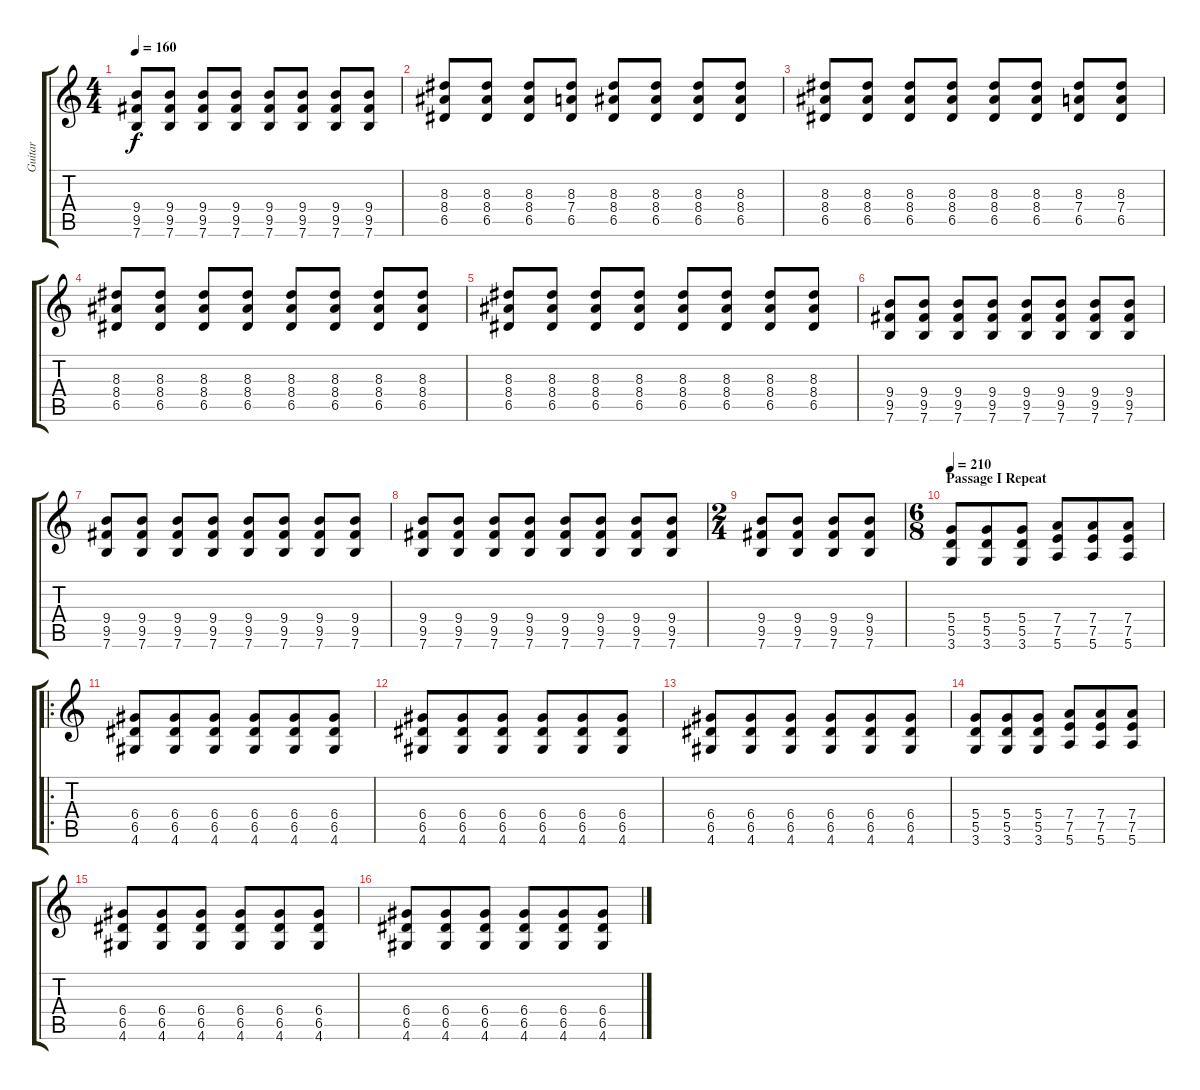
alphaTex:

\track ("Guitar" "Guitar") {instrument distortionguitar}
\staff {score tabs}
\tuning (E4 B3 G3 D3 A2 E2) {hide}
\ts (4 4)
\tempo 160
\clef g2
\ks c
(9.4 9.5 7.6).8{dy f} (9.4 9.5 7.6).8 (9.4 9.5 7.6).8 (9.4 9.5 7.6).8 (9.4 9.5 7.6).8 (9.4 9.5 7.6).8 (9.4 9.5 7.6).8 (9.4 9.5 7.6).8 |
(8.3 8.4 6.5).8 (8.3 8.4 6.5).8 (8.3 8.4 6.5).8 (8.3 7.4 6.5).8 (8.3 8.4 6.5).8 (8.3 8.4 6.5).8 (8.3 8.4 6.5).8 (8.3 8.4 6.5).8 |
(8.3 8.4 6.5).8 (8.3 8.4 6.5).8 (8.3 8.4 6.5).8 (8.3 8.4 6.5).8 (8.3 8.4 6.5).8 (8.3 8.4 6.5).8 (8.3 7.4 6.5).8 (8.3 7.4 6.5).8 |
(8.3 8.4 6.5).8 (8.3 8.4 6.5).8 (8.3 8.4 6.5).8 (8.3 8.4 6.5).8 (8.3 8.4 6.5).8 (8.3 8.4 6.5).8 (8.3 8.4 6.5).8 (8.3 8.4 6.5).8 |
(8.3 8.4 6.5).8 (8.3 8.4 6.5).8 (8.3 8.4 6.5).8 (8.3 8.4 6.5).8 (8.3 8.4 6.5).8 (8.3 8.4 6.5).8 (8.3 8.4 6.5).8 (8.3 8.4 6.5).8 |
(9.4 9.5 7.6).8 (9.4 9.5 7.6).8 (9.4 9.5 7.6).8 (9.4 9.5 7.6).8 (9.4 9.5 7.6).8 (9.4 9.5 7.6).8 (9.4 9.5 7.6).8 (9.4 9.5 7.6).8 |
(9.4 9.5 7.6).8 (9.4 9.5 7.6).8 (9.4 9.5 7.6).8 (9.4 9.5 7.6).8 (9.4 9.5 7.6).8 (9.4 9.5 7.6).8 (9.4 9.5 7.6).8 (9.4 9.5 7.6).8 |
(9.4 9.5 7.6).8 (9.4 9.5 7.6).8 (9.4 9.5 7.6).8 (9.4 9.5 7.6).8 (9.4 9.5 7.6).8 (9.4 9.5 7.6).8 (9.4 9.5 7.6).8 (9.4 9.5 7.6).8 |
\ts (2 4)
(9.4 9.5 7.6).8 (9.4 9.5 7.6).8 (9.4 9.5 7.6).8 (9.4 9.5 7.6).8 |
\ts (6 8)
\section ("" "Passage I Repeat")
\tempo 210
(5.4 5.5 3.6).8 (5.4 5.5 3.6).8 (5.4 5.5 3.6).8 (7.4 7.5 5.6).8 (7.4 7.5 5.6).8 (7.4 7.5 5.6).8 |
\ro
(6.4 6.5 4.6).8 (6.4 6.5 4.6).8 (6.4 6.5 4.6).8 (6.4 6.5 4.6).8 (6.4 6.5 4.6).8 (6.4 6.5 4.6).8 |
(6.4 6.5 4.6).8 (6.4 6.5 4.6).8 (6.4 6.5 4.6).8 (6.4 6.5 4.6).8 (6.4 6.5 4.6).8 (6.4 6.5 4.6).8 |
(6.4 6.5 4.6).8 (6.4 6.5 4.6).8 (6.4 6.5 4.6).8 (6.4 6.5 4.6).8 (6.4 6.5 4.6).8 (6.4 6.5 4.6).8 |
(5.4 5.5 3.6).8 (5.4 5.5 3.6).8 (5.4 5.5 3.6).8 (7.4 7.5 5.6).8 (7.4 7.5 5.6).8 (7.4 7.5 5.6).8 |
(6.4 6.5 4.6).8 (6.4 6.5 4.6).8 (6.4 6.5 4.6).8 (6.4 6.5 4.6).8 (6.4 6.5 4.6).8 (6.4 6.5 4.6).8 |
(6.4 6.5 4.6).8 (6.4 6.5 4.6).8 (6.4 6.5 4.6).8 (6.4 6.5 4.6).8 (6.4 6.5 4.6).8 (6.4 6.5 4.6).8
